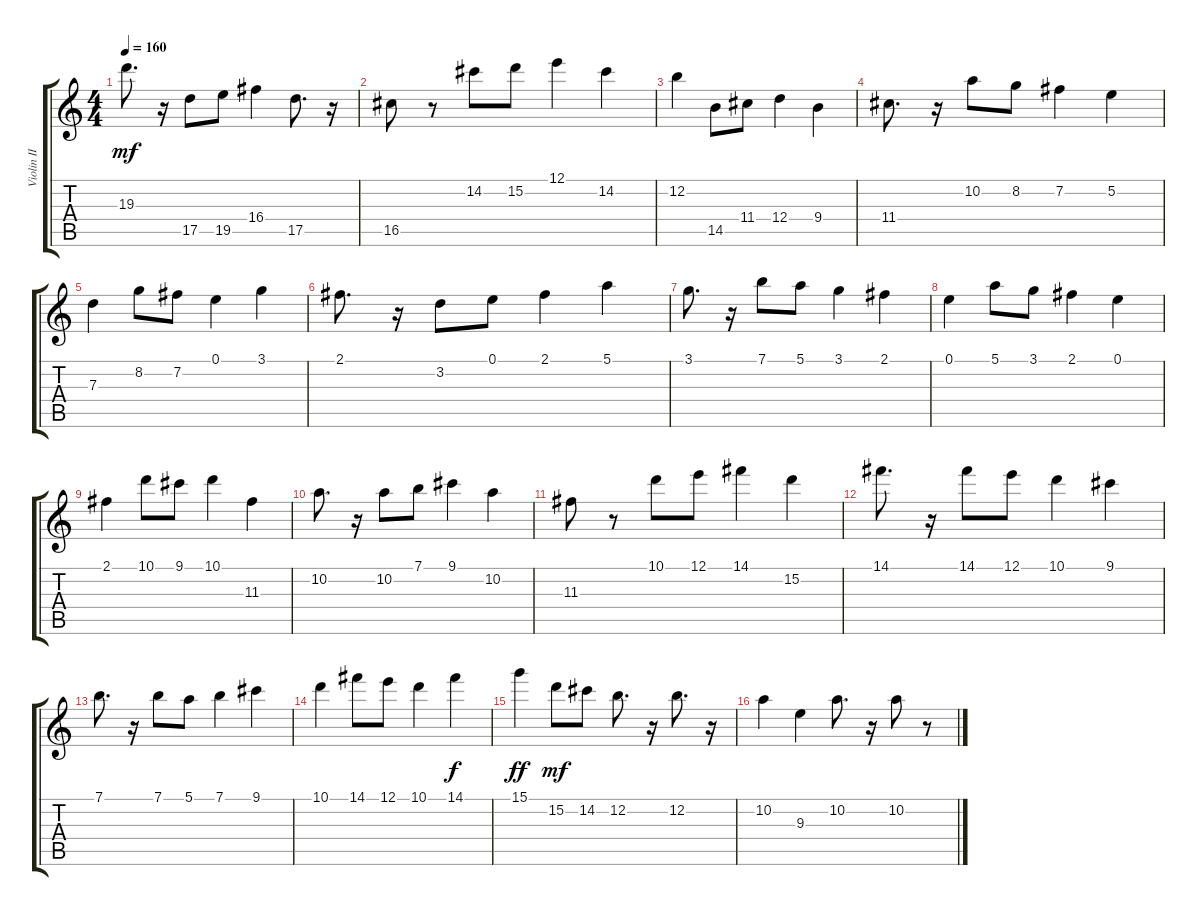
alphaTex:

\track ("Violin II" "Violin II") {instrument acousticguitarnylon}
\staff {score tabs}
\tuning (E4 B3 G3 D3 A2 E2) {hide}
\ts (4 4)
\tempo 160
\clef g2
\ks c
19.3.8{d dy mf} r.16 17.5.8 19.5.8 16.4.4 17.5.8{d} r.16 |
16.5.8 r.8 14.2.8 15.2.8 12.1.4 14.2.4 |
12.2.4 14.5.8 11.4.8 12.4.4 9.4.4 |
11.4.8{d} r.16 10.2.8 8.2.8 7.2.4 5.2.4 |
7.3.4 8.2.8 7.2.8 0.1.4 3.1.4 |
2.1.8{d} r.16 3.2.8 0.1.8 2.1.4 5.1.4 |
3.1.8{d} r.16 7.1.8 5.1.8 3.1.4 2.1.4 |
0.1.4 5.1.8 3.1.8 2.1.4 0.1.4 |
2.1.4 10.1.8 9.1.8 10.1.4 11.3.4 |
10.2.8{d} r.16 10.2.8 7.1.8 9.1.4 10.2.4 |
11.3.8 r.8 10.1.8 12.1.8 14.1.4 15.2.4 |
14.1.8{d} r.16 14.1.8 12.1.8 10.1.4 9.1.4 |
7.1.8{d} r.16 7.1.8 5.1.8 7.1.4 9.1.4 |
10.1.4 14.1.8 12.1.8 10.1.4 14.1.4{dy f} |
15.1.4{dy ff} 15.2.8{dy mf} 14.2.8 12.2.8{d} r.16 12.2.8{d} r.16 |
10.2.4 9.3.4 10.2.8{d} r.16 10.2.8 r.8
